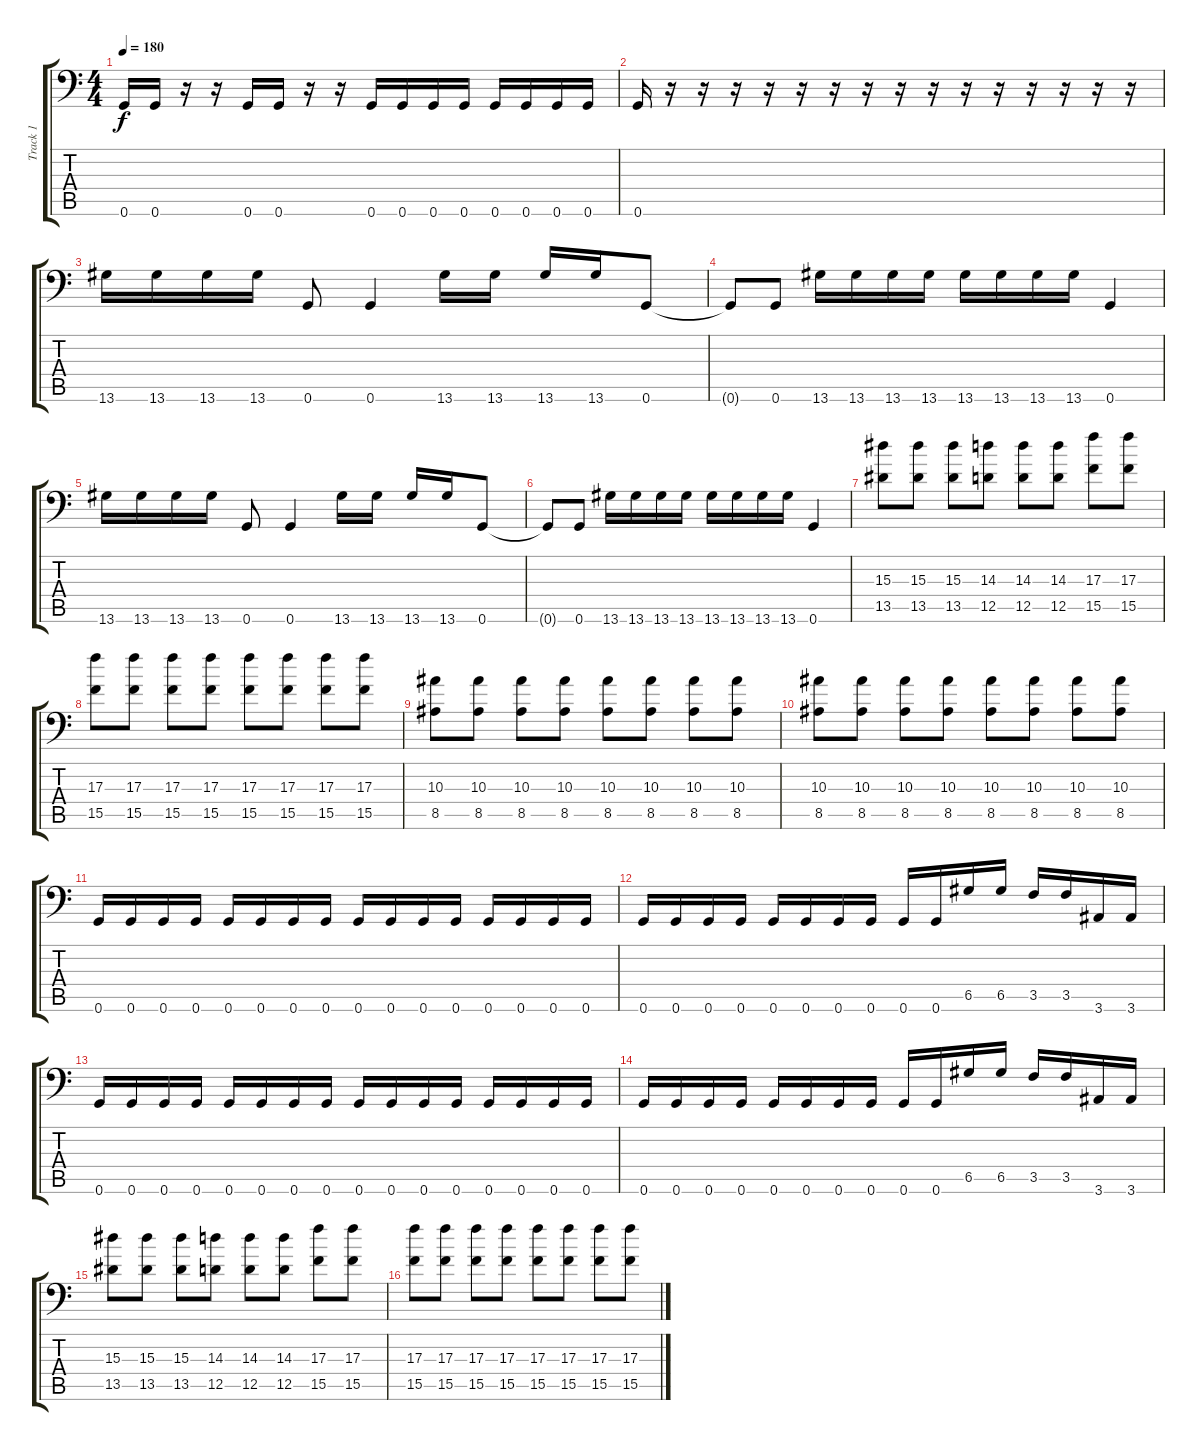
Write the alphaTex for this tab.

\track ("Track 1" "Track 1") {instrument distortionguitar}
\staff {score tabs}
\tuning (A3 E3 C3 G2 D2 G1) {hide}
\ts (4 4)
\tempo 180
\clef f4
\ks c
0.6.16{dy f} 0.6.16 r.16 r.16 0.6.16 0.6.16 r.16 r.16 0.6.16 0.6.16 0.6.16 0.6.16 0.6.16 0.6.16 0.6.16 0.6.16 |
0.6.16 r.16 r.16 r.16 r.16 r.16 r.16 r.16 r.16 r.16 r.16 r.16 r.16 r.16 r.16 r.16 |
13.6.16 13.6.16 13.6.16 13.6.16 0.6.8 0.6.4 13.6.16 13.6.16 13.6.16 13.6.16 0.6.8 |
0.6{t}.8 0.6.8 13.6.16 13.6.16 13.6.16 13.6.16 13.6.16 13.6.16 13.6.16 13.6.16 0.6.4 |
13.6.16 13.6.16 13.6.16 13.6.16 0.6.8 0.6.4 13.6.16 13.6.16 13.6.16 13.6.16 0.6.8 |
0.6{t}.8 0.6.8 13.6.16 13.6.16 13.6.16 13.6.16 13.6.16 13.6.16 13.6.16 13.6.16 0.6.4 |
(15.3 13.5).8 (15.3 13.5).8 (15.3 13.5).8 (14.3 12.5).8 (14.3 12.5).8 (14.3 12.5).8 (17.3 15.5).8 (17.3 15.5).8 |
(17.3 15.5).8 (17.3 15.5).8 (17.3 15.5).8 (17.3 15.5).8 (17.3 15.5).8 (17.3 15.5).8 (17.3 15.5).8 (17.3 15.5).8 |
(10.3 8.5).8 (10.3 8.5).8 (10.3 8.5).8 (10.3 8.5).8 (10.3 8.5).8 (10.3 8.5).8 (10.3 8.5).8 (10.3 8.5).8 |
(10.3 8.5).8 (10.3 8.5).8 (10.3 8.5).8 (10.3 8.5).8 (10.3 8.5).8 (10.3 8.5).8 (10.3 8.5).8 (10.3 8.5).8 |
0.6.16 0.6.16 0.6.16 0.6.16 0.6.16 0.6.16 0.6.16 0.6.16 0.6.16 0.6.16 0.6.16 0.6.16 0.6.16 0.6.16 0.6.16 0.6.16 |
0.6.16 0.6.16 0.6.16 0.6.16 0.6.16 0.6.16 0.6.16 0.6.16 0.6.16 0.6.16 6.5.16 6.5.16 3.5.16 3.5.16 3.6.16 3.6.16 |
0.6.16 0.6.16 0.6.16 0.6.16 0.6.16 0.6.16 0.6.16 0.6.16 0.6.16 0.6.16 0.6.16 0.6.16 0.6.16 0.6.16 0.6.16 0.6.16 |
0.6.16 0.6.16 0.6.16 0.6.16 0.6.16 0.6.16 0.6.16 0.6.16 0.6.16 0.6.16 6.5.16 6.5.16 3.5.16 3.5.16 3.6.16 3.6.16 |
(15.3 13.5).8 (15.3 13.5).8 (15.3 13.5).8 (14.3 12.5).8 (14.3 12.5).8 (14.3 12.5).8 (17.3 15.5).8 (17.3 15.5).8 |
(17.3 15.5).8 (17.3 15.5).8 (17.3 15.5).8 (17.3 15.5).8 (17.3 15.5).8 (17.3 15.5).8 (17.3 15.5).8 (17.3 15.5).8
